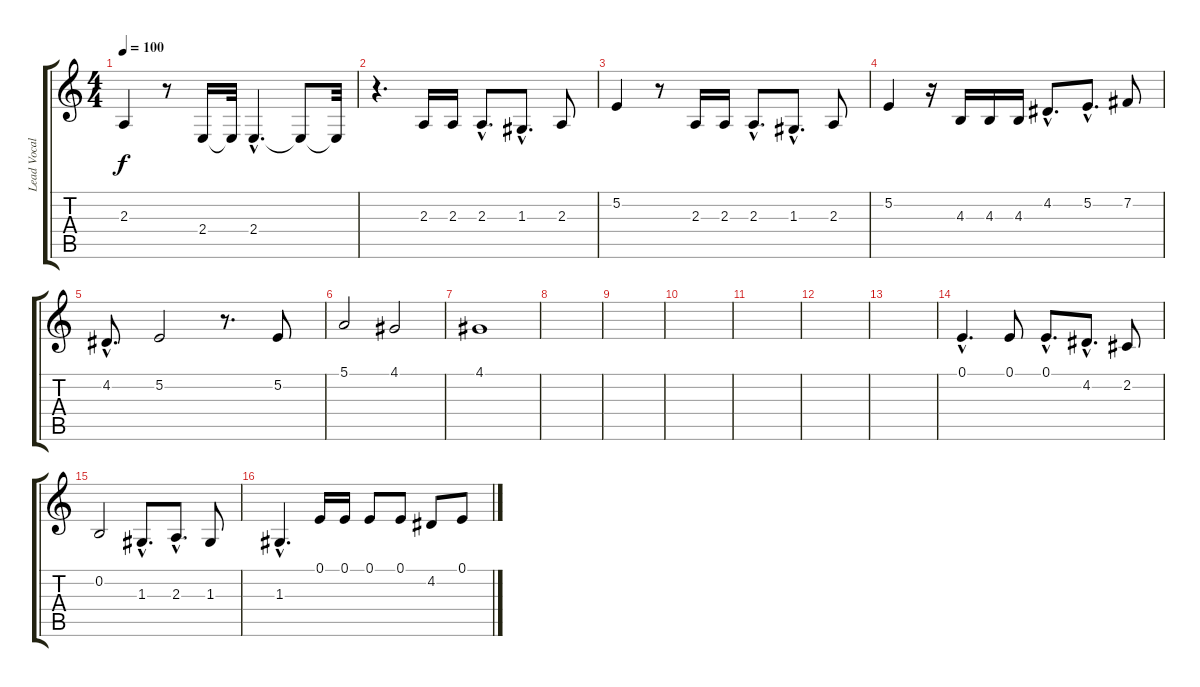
\track ("Lead Vocals" "Lead Vocal") {instrument lead6voice}
\staff {score tabs}
\tuning (E4 B3 G3 D3 A2 E2) {hide}
\ts (4 4)
\tempo 100
\clef g2
\ks c
2.3.4{dy f} r.8 2.4.16 2.4{t}.32 2.4{hac}.4{d} 2.4{t}.8 2.4{t}.32 |
r.4{d} 2.3.16 2.3.16 2.3{hac}.8{d} 1.3{hac}.8{d} 2.3.8 |
5.2.4 r.8 2.3.16 2.3.16 2.3{hac}.8{d} 1.3{hac}.8{d} 2.3.8 |
5.2.4 r.16 4.3.16 4.3.16 4.3.16 4.2{hac}.8{d} 5.2{hac}.8{d} 7.2.8 |
4.2{hac}.8{d} 5.2.2 r.8{d} 5.2.8 |
5.1.2 4.1.2 |
4.1.1 |
|
|
|
|
|
|
0.1{hac}.4{d} 0.1.8 0.1{hac}.8{d} 4.2{hac}.8{d} 2.2.8 |
0.2.2 1.3{hac}.8{d} 2.3{hac}.8{d} 1.3.8 |
1.3{hac}.4{d} 0.1.16 0.1.16 0.1.8 0.1.8 4.2.8 0.1.8
